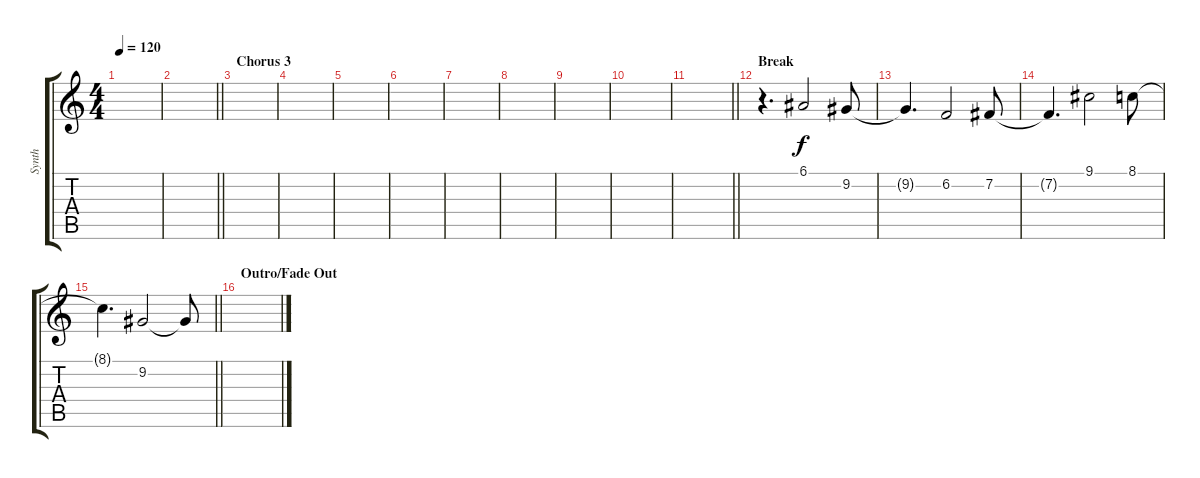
\track ("Synth" "Synth") {instrument lead3calliope}
\staff {score tabs}
\tuning (E4 B3 G3 D3 A2 E2) {hide}
\ts (4 4)
\tempo 120
\clef g2
\ks c
|
\barLineRight lightlight
|
\section ("" "Chorus 3")
|
|
|
|
|
|
|
|
\barLineRight lightlight
|
\section ("" "Break")
r.4{d} 6.1.2 9.2.8 |
9.2{t}.4{d} 6.2.2 7.2.8 |
7.2{t}.4{d} 9.1.2 8.1.8 |
\barLineRight lightlight
8.1{t}.4{d} 9.2.2 9.2{t}.8 |
\section ("" "Outro/Fade Out")
